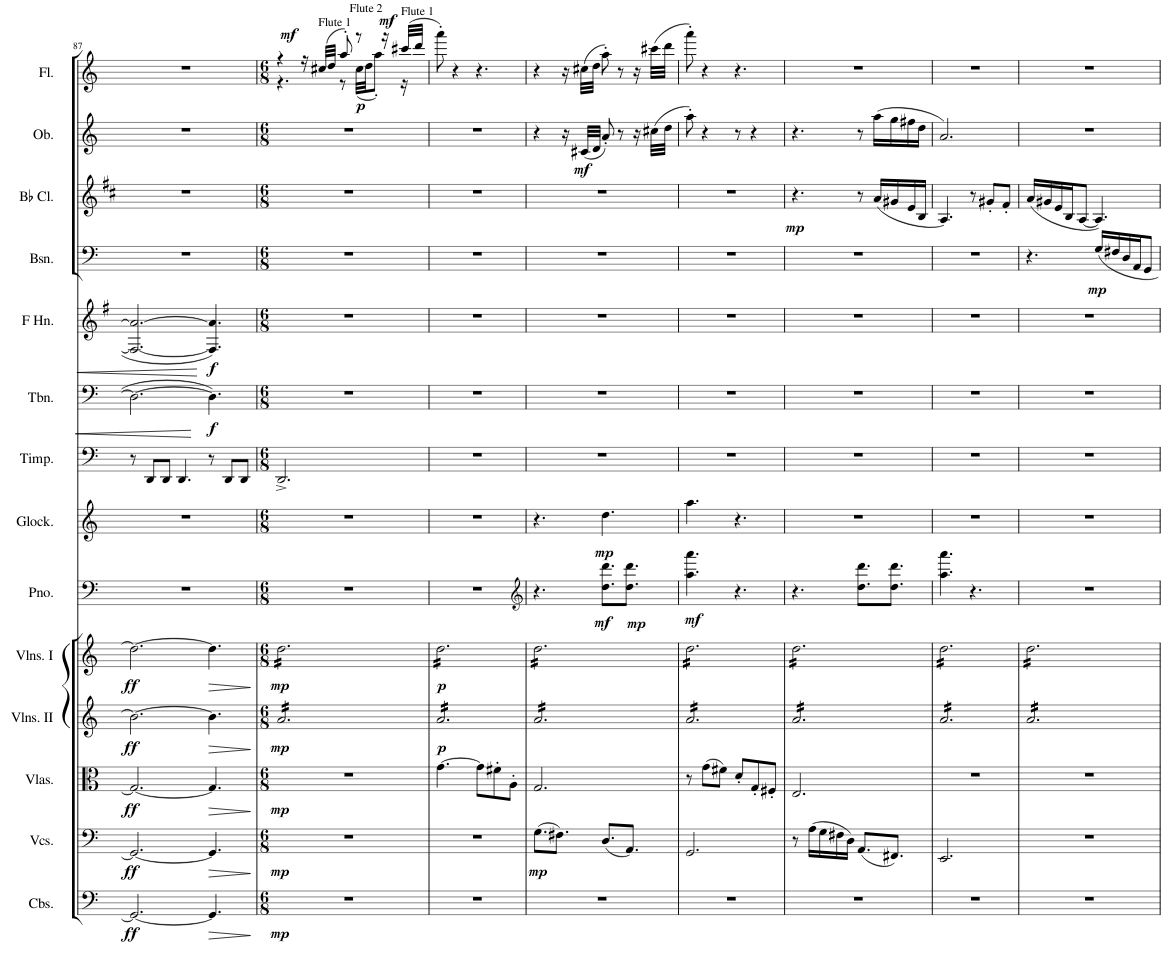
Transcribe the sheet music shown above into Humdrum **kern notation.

**kern	**dynam	**kern	**dynam	**kern	**dynam	**kern	**dynam	**kern	**dynam	**kern	**dynam	**kern	**dynam	**kern	**kern	**dynam	**kern	**dynam	**kern	**dynam	**kern	**dynam	**kern	**dynam	**kern	**dynam
*part14	*part14	*part13	*part13	*part12	*part12	*part11	*part11	*part10	*part10	*part9	*part9	*part8	*part8	*part7	*part6	*part6	*part5	*part5	*part4	*part4	*part3	*part3	*part2	*part2	*part1	*part1
*staff14	*staff14	*staff13	*staff13	*staff12	*staff12	*staff11	*staff11	*staff10	*staff10	*staff9	*staff9	*staff8	*staff8	*staff7	*staff6	*staff6	*staff5	*staff5	*staff4	*staff4	*staff3	*staff3	*staff2	*staff2	*staff1	*staff1
*I"Contrabasses	*	*I"Cellos	*	*I"Violas	*	*I"Violins II	*	*I"Violins I	*	*I"Piano	*	*I"Glockenspiel	*	*I"Timpani	*I"2 Trombone	*	*I"2 Horn in F	*	*I"2 Bassoon	*	*I"2 Bb Clarinet	*	*I"2 Oboe	*	*I"2 Flute	*
*I'Cbs.	*	*	*	*I'Vlas.	*	*I'Vlns. II	*	*I'Vlns. I	*	*I'Pno.	*	*I'Glock.	*	*I'Timp.	*I'Tbn.	*	*	*	*I'Bsn.	*	*I'Bb Cl.	*	*I'Ob.	*	*I'Fl.	*
!!LO:PB:g=z
*clefF4	*	*clefF4	*	*clefC3	*	*clefG2	*	*clefG2	*	*clefG2	*	*clefG2	*	*clefF4	*clefF4	*	*clefG2	*	*clefF4	*	*clefG2	*	*clefG2	*	*clefG2	*
*Trd7c12	*	*	*	*	*	*	*	*	*	*	*	*Trd-14c-24	*	*	*	*	*Trd4c7	*	*	*	*Trd1c2	*	*	*	*	*
*k[]	*	*k[]	*	*k[]	*	*k[]	*	*k[]	*	*k[]	*	*k[]	*	*k[]	*k[]	*	*k[f#]	*	*k[]	*	*k[f#c#]	*	*k[]	*	*k[]	*
*M9/8	*	*M9/8	*	*M9/8	*	*M9/8	*	*M9/8	*	*M9/8	*	*M9/8	*	*M9/8	*M9/8	*	*M9/8	*	*M9/8	*	*M9/8	*	*M9/8	*	*M9/8	*
=87	=87	=87	=87	=87	=87	=87	=87	=87	=87	=87	=87	=87	=87	=87	=87	=87	=87	=87	=87	=87	=87	=87	=87	=87	=87	=87
!	!LO:DY:b	!	!LO:DY:b	!	!LO:DY:b	!	!LO:DY:b	!	!LO:DY:b	!	!	!	!	!	!	!LO:HP:b	!	!LO:HP:b	!	!	!	!	!	!	!	!
2.GG/_	ff	2.GG/_	ff	2.G/_	ff	2.b\_	ff	2.dd\_	ff	8%9r	.	8%9r	.	8r	2.D\_	<	2.F#/_ 2.a/_	<	8%9r	.	8%9r	.	8%9r	.	8%9r	.
.	.	.	.	.	.	.	.	.	.	.	.	.	.	8DD/L	.	.	.	.	.	.	.	.	.	.	.	.
.	.	.	.	.	.	.	.	.	.	.	.	.	.	8DD/J	.	.	.	.	.	.	.	.	.	.	.	.
.	.	.	.	.	.	.	.	.	.	.	.	.	.	4.DD/	.	.	.	.	.	.	.	.	.	.	.	.
!	!LO:HP:b	!	!LO:HP:b	!	!LO:HP:b	!	!LO:HP:b	!	!LO:HP:b	!	!	!	!	!	!	!LO:DY:b	!	!LO:DY:b	!	!	!	!	!	!	!	!
4.GG/]	>	4.GG/]	>	4.G/]	>	4.b\]	>	4.dd\]	>	.	.	.	.	8r	4.D\]	f	4.F#/] 4.a/]	f	.	.	.	.	.	.	.	.
.	.	.	.	.	.	.	.	.	.	.	.	.	.	8DD/L	.	.	.	.	.	.	.	.	.	.	.	.
.	.	.	.	.	.	.	.	.	.	.	.	.	.	8DD/J	.	.	.	.	.	.	.	.	.	.	.	.
.	]	.	]	.	]	.	]	.	]	.	.	.	.	.	.	[	.	[	.	.	.	.	.	.	.	.
=88	=88	=88	=88	=88	=88	=88	=88	=88	=88	=88	=88	=88	=88	=88	=88	=88	=88	=88	=88	=88	=88	=88	=88	=88	=88	=88
*M6/8	*	*M6/8	*	*M6/8	*	*M6/8	*	*M6/8	*	*M6/8	*	*M6/8	*	*M6/8	*M6/8	*	*M6/8	*	*M6/8	*	*M6/8	*	*M6/8	*	*M6/8	*
*	*	*	*	*	*	*	*	*	*	*	*	*	*	*	*	*	*	*	*	*	*	*	*	*	*^	*
!	!LO:DY:b	!	!LO:DY:b	!	!LO:DY:b	!	!LO:DY:b	!	!LO:DY:b	!	!	!	!	!	!	!	!	!	!	!	!	!	!	!	!	!	!
*	*	*	*	*	*	*tremolo	*	*	*	*	*	*	*	*	*	*	*	*	*	*	*	*	*	*	*	*	*
*	*	*	*	*	*	*	*	*tremolo	*	*	*	*	*	*	*	*	*	*	*	*	*	*	*	*	*	*	*
2.r	mp	2.r	mp	2.r	mp	16a/LL	mp	16dd\LL	mp	2.r	.	2.r	.	2.DD^/	2.r	.	2.r	.	2.r	.	2.r	.	2.r	.	4r	4.r	.
.	.	.	.	.	.	16a/	.	16dd\	.	.	.	.	.	.	.	.	.	.	.	.	.	.	.	.	.	.	.
.	.	.	.	.	.	16a/	.	16dd\	.	.	.	.	.	.	.	.	.	.	.	.	.	.	.	.	.	.	.
.	.	.	.	.	.	16a/	.	16dd\	.	.	.	.	.	.	.	.	.	.	.	.	.	.	.	.	.	.	.
!	!	!	!	!	!	!	!	!	!	!	!	!	!	!	!	!	!	!	!	!	!	!	!	!	!	!	!LO:DY:a
.	.	.	.	.	.	16a/	.	16dd\	.	.	.	.	.	.	.	.	.	.	.	.	.	.	.	.	16r	.	mf
!	!	!	!	!	!	!	!	!	!	!	!	!	!	!	!	!	!	!	!	!	!	!	!	!	!LO:TX:a:t=Flute 1	!	!
.	.	.	.	.	.	16a/	.	16dd\	.	.	.	.	.	.	.	.	.	.	.	.	.	.	.	.	(32cc#X/LLL	.	.
.	.	.	.	.	.	.	.	.	.	.	.	.	.	.	.	.	.	.	.	.	.	.	.	.	32dd/JJJ	.	.
.	.	.	.	.	.	16a/	.	16dd\	.	.	.	.	.	.	.	.	.	.	.	.	.	.	.	.	8aa'/)	8r	.
.	.	.	.	.	.	16a/	.	16dd\	.	.	.	.	.	.	.	.	.	.	.	.	.	.	.	.	.	.	.
!	!	!	!	!	!	!	!	!	!	!	!	!	!	!	!	!	!	!	!	!	!	!	!	!	!LO:TX:a:t=Flute 2	!	!
!	!	!	!	!	!	!	!	!	!	!	!	!	!	!	!	!	!	!	!	!	!	!	!	!	!	!	!LO:DY:b
.	.	.	.	.	.	16a/	.	16dd\	.	.	.	.	.	.	.	.	.	.	.	.	.	.	.	.	8r	(32cc#\LLL	p
.	.	.	.	.	.	.	.	.	.	.	.	.	.	.	.	.	.	.	.	.	.	.	.	.	.	32dd\JJ	.
.	.	.	.	.	.	16a/	.	16dd\	.	.	.	.	.	.	.	.	.	.	.	.	.	.	.	.	.	8aa'\J)	.
.	.	.	.	.	.	16a/	.	16dd\	.	.	.	.	.	.	.	.	.	.	.	.	.	.	.	.	16r	.	.
!	!	!	!	!	!	!	!	!	!	!	!	!	!	!	!	!	!	!	!	!	!	!	!	!	!LO:TX:a:t=Flute 1	!	!
!	!	!	!	!	!	!	!	!	!	!	!	!	!	!	!	!	!	!	!	!	!	!	!	!	!	!	!LO:DY:a
.	.	.	.	.	.	16a/JJ	.	16dd\JJ	.	.	.	.	.	.	.	.	.	.	.	.	.	.	.	.	(32ccc#X/LLL	16r	mf
.	.	.	.	.	.	.	.	.	.	.	.	.	.	.	.	.	.	.	.	.	.	.	.	.	32ddd/JJJ	.	.
*	*	*	*	*	*	*	*	*	*	*	*	*	*	*	*	*	*	*	*	*	*	*	*	*	*v	*v	*
=89	=89	=89	=89	=89	=89	=89	=89	=89	=89	=89	=89	=89	=89	=89	=89	=89	=89	=89	=89	=89	=89	=89	=89	=89	=89	=89
!	!	!	!	!	!	!	!LO:DY:b	!	!LO:DY:b	!	!	!	!	!	!	!	!	!	!	!	!	!	!	!	!	!
2.r	.	2.r	.	[4.g\	.	16a/LL	p	16dd\LL	p	2.r	.	2.r	.	2.r	2.r	.	2.r	.	2.r	.	2.r	.	2.r	.	8aaa'\)	.
.	.	.	.	.	.	16a/	.	16dd\	.	.	.	.	.	.	.	.	.	.	.	.	.	.	.	.	.	.
.	.	.	.	.	.	16a/	.	16dd\	.	.	.	.	.	.	.	.	.	.	.	.	.	.	.	.	4r	.
.	.	.	.	.	.	16a/	.	16dd\	.	.	.	.	.	.	.	.	.	.	.	.	.	.	.	.	.	.
.	.	.	.	.	.	16a/	.	16dd\	.	.	.	.	.	.	.	.	.	.	.	.	.	.	.	.	.	.
.	.	.	.	.	.	16a/	.	16dd\	.	.	.	.	.	.	.	.	.	.	.	.	.	.	.	.	.	.
.	.	.	.	8g\L]	.	16a/	.	16dd\	.	.	.	.	.	.	.	.	.	.	.	.	.	.	.	.	4.r	.
.	.	.	.	.	.	16a/	.	16dd\	.	.	.	.	.	.	.	.	.	.	.	.	.	.	.	.	.	.
.	.	.	.	8f#X'\	.	16a/	.	16dd\	.	.	.	.	.	.	.	.	.	.	.	.	.	.	.	.	.	.
.	.	.	.	.	.	16a/	.	16dd\	.	.	.	.	.	.	.	.	.	.	.	.	.	.	.	.	.	.
.	.	.	.	8A'\J	.	16a/	.	16dd\	.	.	.	.	.	.	.	.	.	.	.	.	.	.	.	.	.	.
.	.	.	.	.	.	16a/JJ	.	16dd\JJ	.	.	.	.	.	.	.	.	.	.	.	.	.	.	.	.	.	.
=90	=90	=90	=90	=90	=90	=90	=90	=90	=90	=90	=90	=90	=90	=90	=90	=90	=90	=90	=90	=90	=90	=90	=90	=90	=90	=90
*	*	*	*	*	*	*	*	*	*	*clefG2	*	*	*	*	*	*	*	*	*	*	*	*	*	*	*	*
!	!	!	!LO:DY:b	!	!	!	!	!	!	!	!	!	!	!	!	!	!	!	!	!	!	!	!	!	!	!
2.r	.	(8.G\L	mp	2.G/	.	16a/LL	.	16dd\LL	.	4.r	.	4.r	.	2.r	2.r	.	2.r	.	2.r	.	2.r	.	4r	.	4r	.
.	.	.	.	.	.	16a/	.	16dd\	.	.	.	.	.	.	.	.	.	.	.	.	.	.	.	.	.	.
.	.	.	.	.	.	16a/	.	16dd\	.	.	.	.	.	.	.	.	.	.	.	.	.	.	.	.	.	.
.	.	8.F#X\J)	.	.	.	16a/	.	16dd\	.	.	.	.	.	.	.	.	.	.	.	.	.	.	.	.	.	.
.	.	.	.	.	.	16a/	.	16dd\	.	.	.	.	.	.	.	.	.	.	.	.	.	.	16r	.	16r	.
!	!	!	!	!	!	!	!	!	!	!	!	!	!	!	!	!	!	!	!	!	!	!	!	!LO:DY:b	!	!
.	.	.	.	.	.	16a/	.	16dd\	.	.	.	.	.	.	.	.	.	.	.	.	.	.	(32c#X/LLL	mf	(32cc#X\LLL	.
.	.	.	.	.	.	.	.	.	.	.	.	.	.	.	.	.	.	.	.	.	.	.	32d/JJJ	.	32dd\JJJ	.
!	!	!	!	!	!	!	!	!	!	!	!LO:DY:b	!	!LO:DY:b	!	!	!	!	!	!	!	!	!	!	!	!	!
.	.	(8.D/L	.	.	.	16a/	.	16dd\	.	8.dd\ 8.ddd\L	mf	4.dd\	mp	.	.	.	.	.	.	.	.	.	8a'/)	.	8aa'\)	.
.	.	.	.	.	.	16a/	.	16dd\	.	.	.	.	.	.	.	.	.	.	.	.	.	.	.	.	.	.
.	.	.	.	.	.	16a/	.	16dd\	.	.	.	.	.	.	.	.	.	.	.	.	.	.	8r	.	8r	.
!	!	!	!	!	!	!	!	!	!	!	!LO:DY:b	!	!	!	!	!	!	!	!	!	!	!	!	!	!	!
.	.	8.AA/J)	.	.	.	16a/	.	16dd\	.	8.dd\ 8.ddd\J	mp	.	.	.	.	.	.	.	.	.	.	.	.	.	.	.
.	.	.	.	.	.	16a/	.	16dd\	.	.	.	.	.	.	.	.	.	.	.	.	.	.	16r	.	16r	.
.	.	.	.	.	.	16a/JJ	.	16dd\JJ	.	.	.	.	.	.	.	.	.	.	.	.	.	.	(32cc#X\LLL	.	(32ccc#X\LLL	.
.	.	.	.	.	.	.	.	.	.	.	.	.	.	.	.	.	.	.	.	.	.	.	32dd\JJJ	.	32ddd\JJJ	.
=91	=91	=91	=91	=91	=91	=91	=91	=91	=91	=91	=91	=91	=91	=91	=91	=91	=91	=91	=91	=91	=91	=91	=91	=91	=91	=91
!	!	!	!	!	!	!	!	!	!	!	!LO:DY:b	!	!	!	!	!	!	!	!	!	!	!	!	!	!	!
2.r	.	2.GG/	.	8r	.	16a/LL	.	16dd\LL	.	4.aa\ 4.aaa\	mf	4.aa\	.	2.r	2.r	.	2.r	.	2.r	.	2.r	.	8aa'\)	.	8aaa'\)	.
.	.	.	.	.	.	16a/	.	16dd\	.	.	.	.	.	.	.	.	.	.	.	.	.	.	.	.	.	.
.	.	.	.	(8g\L	.	16a/	.	16dd\	.	.	.	.	.	.	.	.	.	.	.	.	.	.	4r	.	4r	.
.	.	.	.	.	.	16a/	.	16dd\	.	.	.	.	.	.	.	.	.	.	.	.	.	.	.	.	.	.
.	.	.	.	8f#X\J)	.	16a/	.	16dd\	.	.	.	.	.	.	.	.	.	.	.	.	.	.	.	.	.	.
.	.	.	.	.	.	16a/	.	16dd\	.	.	.	.	.	.	.	.	.	.	.	.	.	.	.	.	.	.
.	.	.	.	8d'/L	.	16a/	.	16dd\	.	4.r	.	4.r	.	.	.	.	.	.	.	.	.	.	8r	.	4.r	.
.	.	.	.	.	.	16a/	.	16dd\	.	.	.	.	.	.	.	.	.	.	.	.	.	.	.	.	.	.
.	.	.	.	8G'/	.	16a/	.	16dd\	.	.	.	.	.	.	.	.	.	.	.	.	.	.	4r	.	.	.
.	.	.	.	.	.	16a/	.	16dd\	.	.	.	.	.	.	.	.	.	.	.	.	.	.	.	.	.	.
.	.	.	.	8F#X'/J	.	16a/	.	16dd\	.	.	.	.	.	.	.	.	.	.	.	.	.	.	.	.	.	.
.	.	.	.	.	.	16a/JJ	.	16dd\JJ	.	.	.	.	.	.	.	.	.	.	.	.	.	.	.	.	.	.
=92	=92	=92	=92	=92	=92	=92	=92	=92	=92	=92	=92	=92	=92	=92	=92	=92	=92	=92	=92	=92	=92	=92	=92	=92	=92	=92
!	!	!	!	!	!	!	!	!	!	!	!	!	!	!	!	!	!	!	!	!	!	!LO:DY:b	!	!	!	!
2.r	.	8r	.	2.E/	.	16a/LL	.	16dd\LL	.	4.r	.	2.r	.	2.r	2.r	.	2.r	.	2.r	.	4.r	mp	4.r	.	2.r	.
.	.	.	.	.	.	16a/	.	16dd\	.	.	.	.	.	.	.	.	.	.	.	.	.	.	.	.	.	.
.	.	(16A\LL	.	.	.	16a/	.	16dd\	.	.	.	.	.	.	.	.	.	.	.	.	.	.	.	.	.	.
.	.	16G\	.	.	.	16a/	.	16dd\	.	.	.	.	.	.	.	.	.	.	.	.	.	.	.	.	.	.
.	.	16F#X\	.	.	.	16a/	.	16dd\	.	.	.	.	.	.	.	.	.	.	.	.	.	.	.	.	.	.
.	.	16D\JJ)	.	.	.	16a/	.	16dd\	.	.	.	.	.	.	.	.	.	.	.	.	.	.	.	.	.	.
.	.	(8.AA/L	.	.	.	16a/	.	16dd\	.	8.dd\ 8.ddd\L	.	.	.	.	.	.	.	.	.	.	8r	.	8r	.	.	.
.	.	.	.	.	.	16a/	.	16dd\	.	.	.	.	.	.	.	.	.	.	.	.	.	.	.	.	.	.
.	.	.	.	.	.	16a/	.	16dd\	.	.	.	.	.	.	.	.	.	.	.	.	(16a/LL	.	(16aa\LL	.	.	.
.	.	8.FF#X/J)	.	.	.	16a/	.	16dd\	.	8.dd\ 8.ddd\J	.	.	.	.	.	.	.	.	.	.	16g#X/	.	16gg\	.	.	.
.	.	.	.	.	.	16a/	.	16dd\	.	.	.	.	.	.	.	.	.	.	.	.	16e/	.	16ff#X\	.	.	.
.	.	.	.	.	.	16a/JJ	.	16dd\JJ	.	.	.	.	.	.	.	.	.	.	.	.	16B/JJ	.	16dd\JJ	.	.	.
=93	=93	=93	=93	=93	=93	=93	=93	=93	=93	=93	=93	=93	=93	=93	=93	=93	=93	=93	=93	=93	=93	=93	=93	=93	=93	=93
2.r	.	2.EE/	.	2.r	.	16a/LL	.	16dd\LL	.	4.aa\ 4.aaa\	.	2.r	.	2.r	2.r	.	2.r	.	2.r	.	4.A/)	.	2.a/)	.	2.r	.
.	.	.	.	.	.	16a/	.	16dd\	.	.	.	.	.	.	.	.	.	.	.	.	.	.	.	.	.	.
.	.	.	.	.	.	16a/	.	16dd\	.	.	.	.	.	.	.	.	.	.	.	.	.	.	.	.	.	.
.	.	.	.	.	.	16a/	.	16dd\	.	.	.	.	.	.	.	.	.	.	.	.	.	.	.	.	.	.
.	.	.	.	.	.	16a/	.	16dd\	.	.	.	.	.	.	.	.	.	.	.	.	.	.	.	.	.	.
.	.	.	.	.	.	16a/	.	16dd\	.	.	.	.	.	.	.	.	.	.	.	.	.	.	.	.	.	.
.	.	.	.	.	.	16a/	.	16dd\	.	4.r	.	.	.	.	.	.	.	.	.	.	8r	.	.	.	.	.
.	.	.	.	.	.	16a/	.	16dd\	.	.	.	.	.	.	.	.	.	.	.	.	.	.	.	.	.	.
.	.	.	.	.	.	16a/	.	16dd\	.	.	.	.	.	.	.	.	.	.	.	.	8g#X'/L	.	.	.	.	.
.	.	.	.	.	.	16a/	.	16dd\	.	.	.	.	.	.	.	.	.	.	.	.	.	.	.	.	.	.
.	.	.	.	.	.	16a/	.	16dd\	.	.	.	.	.	.	.	.	.	.	.	.	8f#'/J	.	.	.	.	.
.	.	.	.	.	.	16a/JJ	.	16dd\JJ	.	.	.	.	.	.	.	.	.	.	.	.	.	.	.	.	.	.
=94	=94	=94	=94	=94	=94	=94	=94	=94	=94	=94	=94	=94	=94	=94	=94	=94	=94	=94	=94	=94	=94	=94	=94	=94	=94	=94
2.r	.	2.r	.	2.r	.	16a/LL	.	16dd\LL	.	2.r	.	2.r	.	2.r	2.r	.	2.r	.	4.r	.	(16a/LL	.	2.r	.	2.r	.
.	.	.	.	.	.	16a/	.	16dd\	.	.	.	.	.	.	.	.	.	.	.	.	16g#X/	.	.	.	.	.
.	.	.	.	.	.	16a/	.	16dd\	.	.	.	.	.	.	.	.	.	.	.	.	16e/	.	.	.	.	.
.	.	.	.	.	.	16a/	.	16dd\	.	.	.	.	.	.	.	.	.	.	.	.	16B/J	.	.	.	.	.
.	.	.	.	.	.	16a/	.	16dd\	.	.	.	.	.	.	.	.	.	.	.	.	[8A/J	.	.	.	.	.
.	.	.	.	.	.	16a/	.	16dd\	.	.	.	.	.	.	.	.	.	.	.	.	.	.	.	.	.	.
!	!	!	!	!	!	!	!	!	!	!	!	!	!	!	!	!	!	!	!	!LO:DY:b	!	!	!	!	!	!
.	.	.	.	.	.	16a/	.	16dd\	.	.	.	.	.	.	.	.	.	.	16G/LL	mp	4.A/])	.	.	.	.	.
.	.	.	.	.	.	16a/	.	16dd\	.	.	.	.	.	.	.	.	.	.	16F#X/	.	.	.	.	.	.	.
.	.	.	.	.	.	16a/	.	16dd\	.	.	.	.	.	.	.	.	.	.	16D/	.	.	.	.	.	.	.
.	.	.	.	.	.	16a/	.	16dd\	.	.	.	.	.	.	.	.	.	.	16AA/J	.	.	.	.	.	.	.
.	.	.	.	.	.	16a/	.	16dd\	.	.	.	.	.	.	.	.	.	.	8GG/J	.	.	.	.	.	.	.
.	.	.	.	.	.	16a/JJ	.	16dd\JJ	.	.	.	.	.	.	.	.	.	.	.	.	.	.	.	.	.	.
*	*	*	*	*	*	*	*	*Xtremolo	*	*	*	*	*	*	*	*	*	*	*	*	*	*	*	*	*	*
*	*	*	*	*	*	*Xtremolo	*	*	*	*	*	*	*	*	*	*	*	*	*	*	*	*	*	*	*	*
=	=	=	=	=	=	=	=	=	=	=	=	=	=	=	=	=	=	=	=	=	=	=	=	=	=	=
*-	*-	*-	*-	*-	*-	*-	*-	*-	*-	*-	*-	*-	*-	*-	*-	*-	*-	*-	*-	*-	*-	*-	*-	*-	*-	*-
